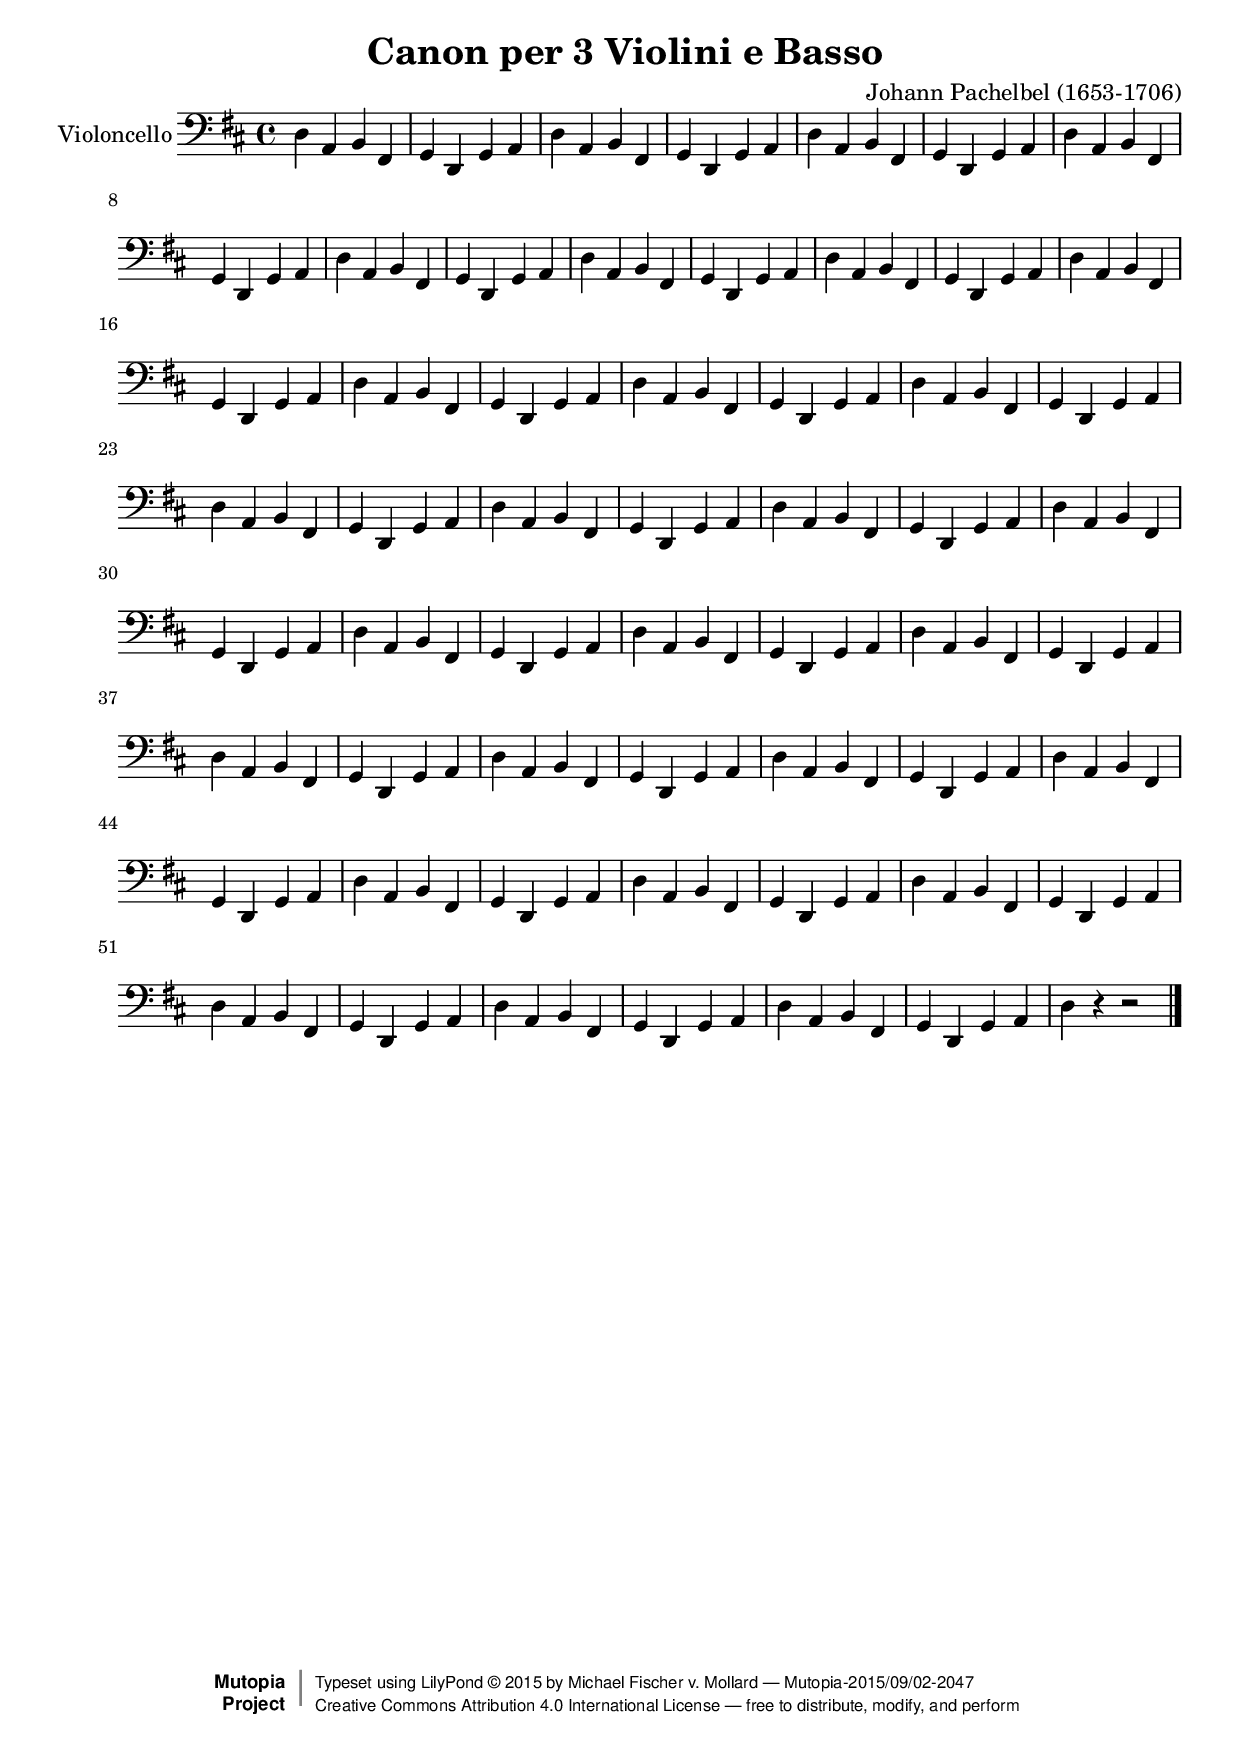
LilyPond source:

\version "2.18.2"

#(set-global-staff-size 20)

\include "header.ily"
\include "violoncello.ily"

\score {
    << 
      \context Staff = violoncello \with {
        midiInstrument = #"cello"
        instrumentName = \markup {
          \center-column { "Violoncello" }
        }
      } <<
        \clef "bass"
	\violoncello
      >>
    >>
\include "paper.ily"
\version "2.18.2"

\midi { \tempo 4=55 }

}
